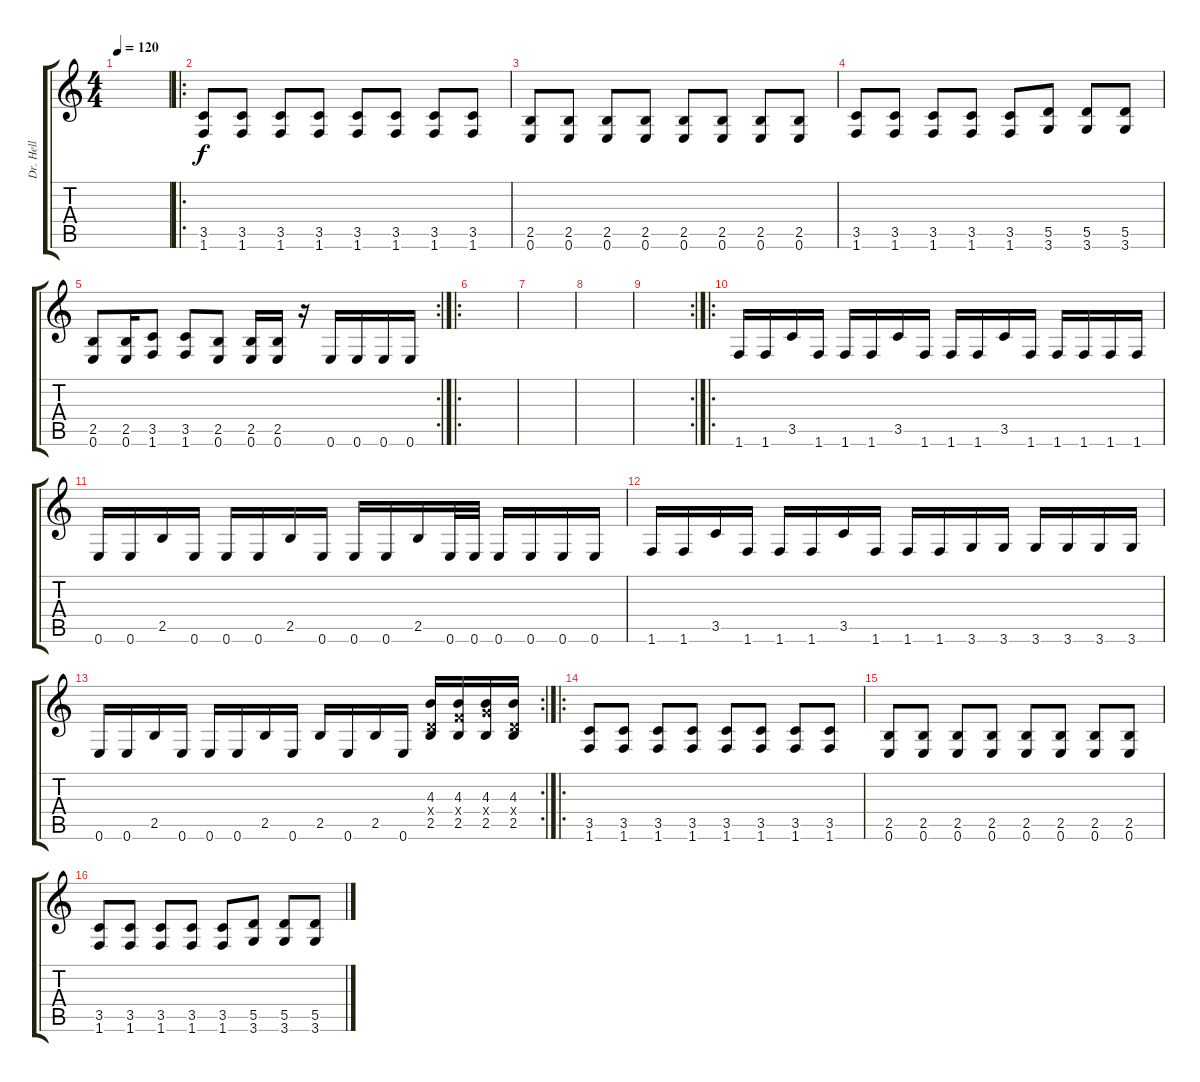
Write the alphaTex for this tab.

\track ("Dr. Hell" "Dr. Hell") {instrument distortionguitar}
\staff {score tabs}
\tuning (E4 B3 G3 D3 A2 E2) {hide}
\ts (4 4)
\tempo 120
\clef g2
\ks c
|
\ro
(3.5 1.6).8 (3.5 1.6).8 (3.5 1.6).8 (3.5 1.6).8 (3.5 1.6).8 (3.5 1.6).8 (3.5 1.6).8 (3.5 1.6).8 |
(2.5 0.6).8 (2.5 0.6).8 (2.5 0.6).8 (2.5 0.6).8 (2.5 0.6).8 (2.5 0.6).8 (2.5 0.6).8 (2.5 0.6).8 |
(3.5 1.6).8 (3.5 1.6).8 (3.5 1.6).8 (3.5 1.6).8 (3.5 1.6).8 (5.5 3.6).8 (5.5 3.6).8 (5.5 3.6).8 |
\rc 2
(2.5 0.6).8 (2.5 0.6).16 (3.5 1.6).8 (3.5 1.6).8 (2.5 0.6).8 (2.5 0.6).16 (2.5 0.6).16 r.16 0.6.16 0.6.16 0.6.16 0.6.16 |
\ro
|
|
|
\rc 2
|
\ro
1.6.16 1.6.16 3.5.16 1.6.16 1.6.16 1.6.16 3.5.16 1.6.16 1.6.16 1.6.16 3.5.16 1.6.16 1.6.16 1.6.16 1.6.16 1.6.16 |
0.6.16 0.6.16 2.5.16 0.6.16 0.6.16 0.6.16 2.5.16 0.6.16 0.6.16 0.6.16 2.5.16 0.6.32 0.6.32 0.6.16 0.6.16 0.6.16 0.6.16 |
1.6.16 1.6.16 3.5.16 1.6.16 1.6.16 1.6.16 3.5.16 1.6.16 1.6.16 1.6.16 3.6.16 3.6.16 3.6.16 3.6.16 3.6.16 3.6.16 |
\rc 2
0.6.16 0.6.16 2.5.16 0.6.16 0.6.16 0.6.16 2.5.16 0.6.16 2.5.16 0.6.16 2.5.16 0.6.16 (4.3 0.4{x} 2.5).16 (4.3 3.4{x} 2.5).16 (4.3 5.4{x} 2.5).16 (4.3 0.4{x} 2.5).16 |
\ro
(3.5 1.6).8 (3.5 1.6).8 (3.5 1.6).8 (3.5 1.6).8 (3.5 1.6).8 (3.5 1.6).8 (3.5 1.6).8 (3.5 1.6).8 |
(2.5 0.6).8 (2.5 0.6).8 (2.5 0.6).8 (2.5 0.6).8 (2.5 0.6).8 (2.5 0.6).8 (2.5 0.6).8 (2.5 0.6).8 |
(3.5 1.6).8 (3.5 1.6).8 (3.5 1.6).8 (3.5 1.6).8 (3.5 1.6).8 (5.5 3.6).8 (5.5 3.6).8 (5.5 3.6).8
